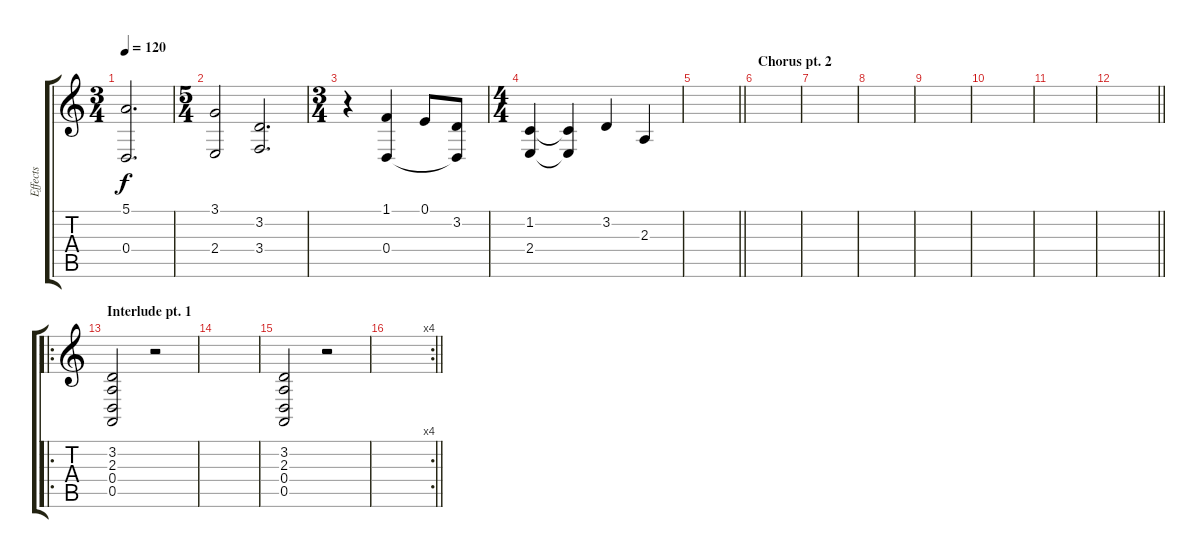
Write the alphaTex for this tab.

\track ("Effects" "Effects") {instrument frenchhorn}
\staff {score tabs}
\tuning (E4 B3 G3 D3 A2 D2) {hide}
\ts (3 4)
\tempo 120
\clef g2
\ks c
(5.1 0.4).2{d dy f} |
\ts (5 4)
(3.1 2.4).2 (3.2 3.4).2{d} |
\ts (3 4)
r.4 (1.1 0.4).4 0.1.8 (3.2 0.4{t}).8 |
\ts (4 4)
(1.2 2.4).4 (1.2{t} 2.4{t}).4 3.2.4 2.3.4 |
\barLineRight lightlight
|
\section ("" "Chorus pt. 2")
|
|
|
|
|
|
\barLineRight lightlight
|
\ro
\section ("" "Interlude pt. 1")
(3.2 2.3 0.4 0.5).2{instrument frenchhorn} r.2 |
|
(3.2 2.3 0.4 0.5).2 r.2 |
\rc 4
\barLineRight lightlight
